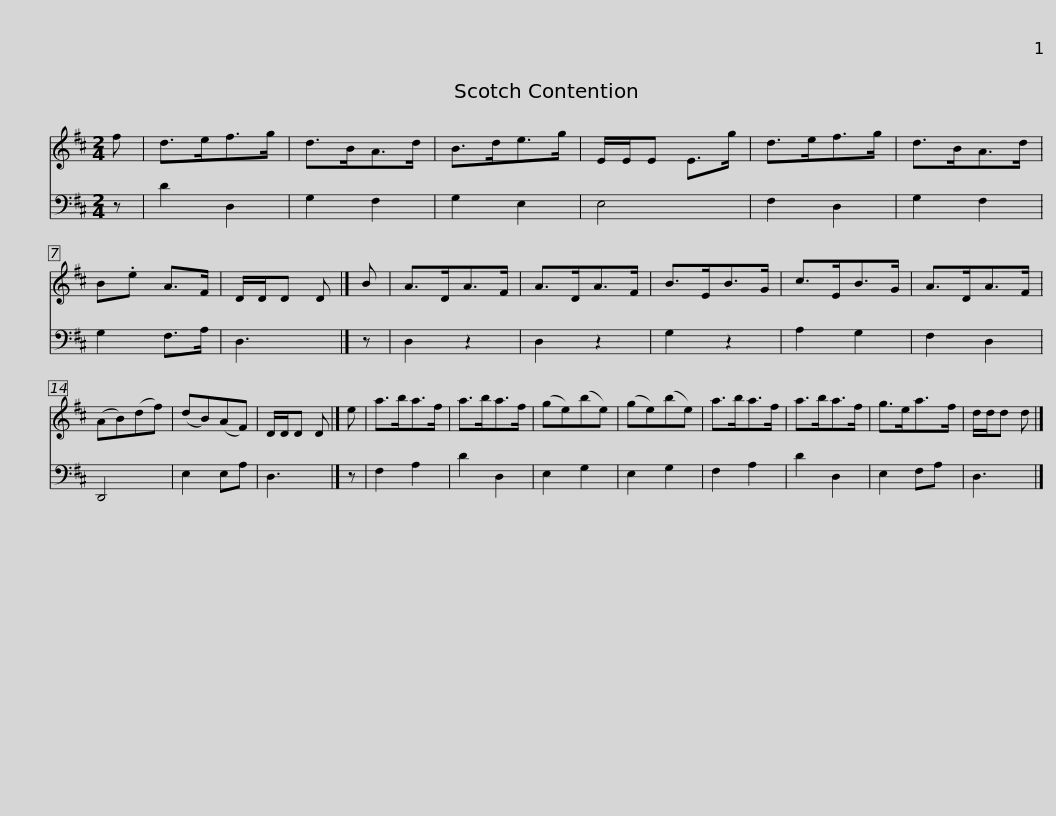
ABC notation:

X:1
%%score 1 2
L:1/8
M:2/4
I:linebreak $
K:D
V:1 treble
V:2 bass
V:1
 f | d>ef>g | d>BA>d | B>de>g | E/E/E E>g | %5
 d>ef>g | d>BA>d | B.e A>F | D/D/D D |] B |$ %10
 A>DA>F | A>DA>F | B>EB>G | c>EB>G | A>DA>F | %15
 (AB)(df) | (dB)(AF) | D/D/D D |] e | a>ba>f |$ %20
 a>ba>f | (ge)(be) | (ge)(be) | a>ba>f | a>ba>f | %25
 g>ea>f | d/d/d d |] %27
V:2
 z | D2 D,2 | G,2 F,2 | G,2 E,2 | E,4 | %5
 F,2 D,2 | G,2 F,2 | G,2 F,>A, | D,3 |] z |$ %10
 D,2 z2 | D,2 z2 | G,2 z2 | A,2 G,2 | F,2 D,2 | %15
 D,,4 | E,2 E,A, | D,3 |] z | F,2 A,2 |$ %20
 D2 D,2 | E,2 G,2 | E,2 G,2 | F,2 A,2 | D2 D,2 | %25
 E,2 F,A, | D,3 |] %27
